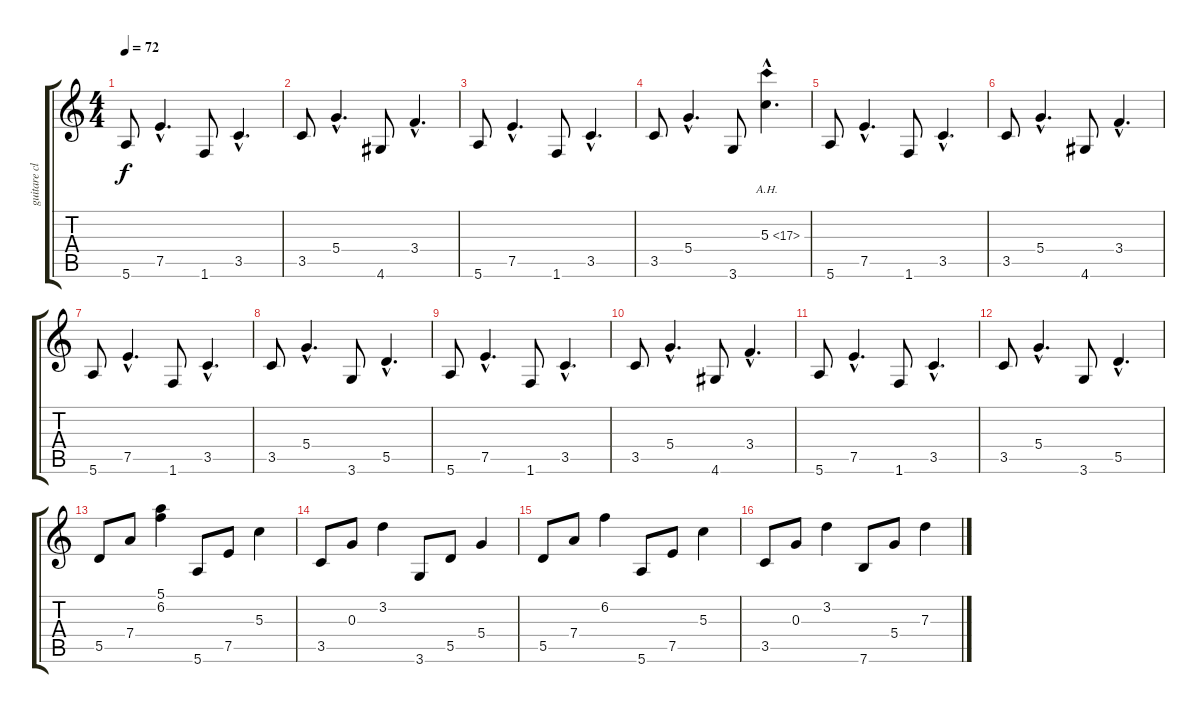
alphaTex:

\track ("guitare clean" "guitare cl") {instrument electricguitarjazz}
\staff {score tabs}
\tuning (E4 B3 G3 D3 A2 E2) {hide}
\ts (4 4)
\tempo 72
\clef g2
\ks c
5.6.8{dy f instrument electricguitarjazz} 7.5{hac}.4{d} 1.6.8 3.5{hac}.4{d} |
3.5.8 5.4{hac}.4{d} 4.6.8 3.4{hac}.4{d} |
5.6.8 7.5{hac}.4{d} 1.6.8 3.5{hac}.4{d} |
3.5.8 5.4{hac}.4{d} 3.6.8 5.3{ah 12 hac}.4{d} |
5.6.8 7.5{hac}.4{d} 1.6.8 3.5{hac}.4{d} |
3.5.8 5.4{hac}.4{d} 4.6.8 3.4{hac}.4{d} |
5.6.8 7.5{hac}.4{d} 1.6.8 3.5{hac}.4{d} |
3.5.8 5.4{hac}.4{d} 3.6.8 5.5{hac}.4{d} |
5.6.8 7.5{hac}.4{d} 1.6.8 3.5{hac}.4{d} |
3.5.8 5.4{hac}.4{d} 4.6.8 3.4{hac}.4{d} |
5.6.8 7.5{hac}.4{d} 1.6.8 3.5{hac}.4{d} |
3.5.8 5.4{hac}.4{d} 3.6.8 5.5{hac}.4{d} |
5.5.8 7.4.8 (5.1 6.2).4 5.6.8 7.5.8 5.3.4 |
3.5.8 0.3.8 3.2.4 3.6.8 5.5.8 5.4.4 |
5.5.8 7.4.8 6.2.4 5.6.8 7.5.8 5.3.4 |
3.5.8 0.3.8 3.2.4 7.6.8 5.4.8 7.3.4
